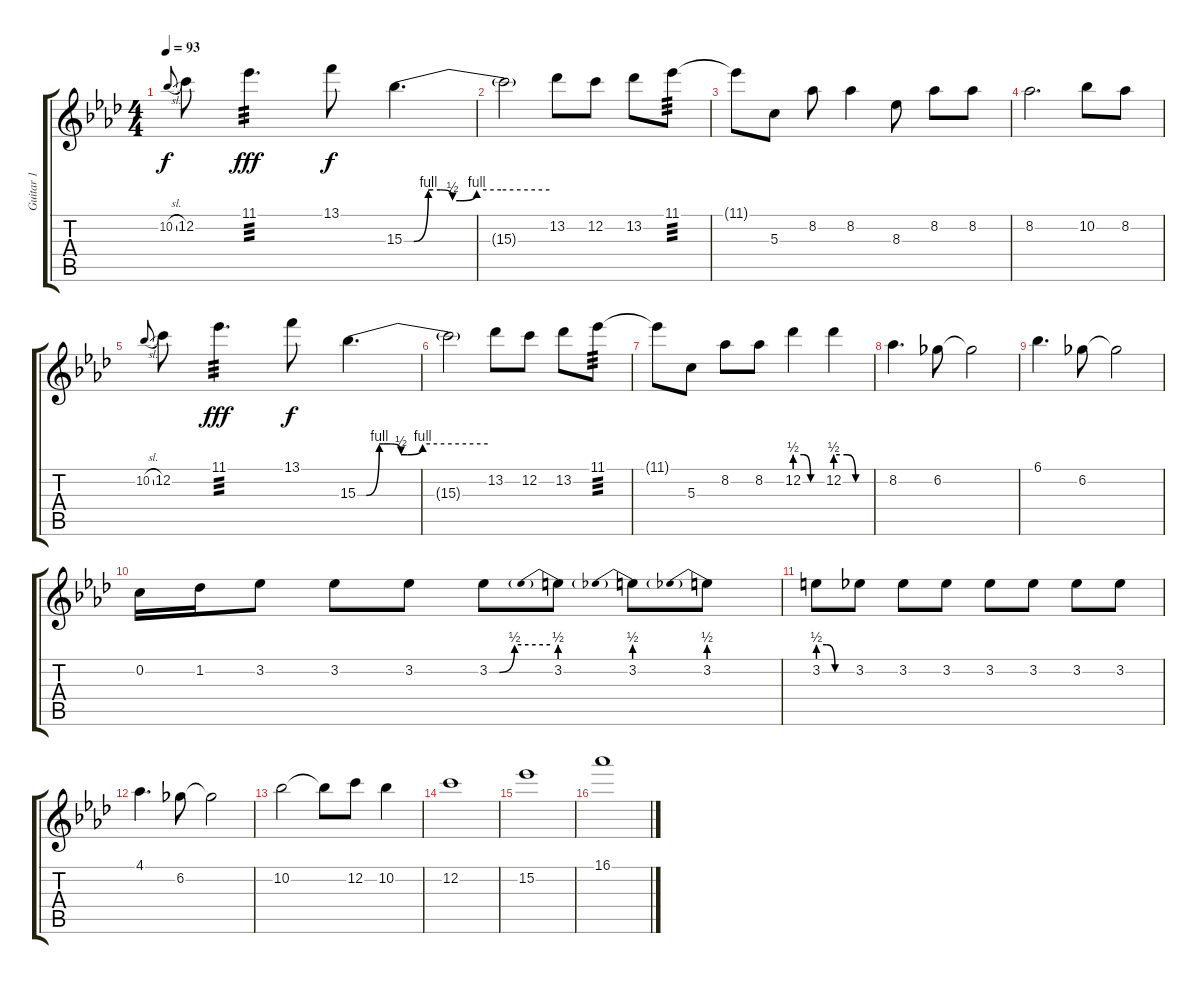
\track ("Guitar 1" "Guitar 1") {instrument distortionguitar}
\staff {score tabs}
\tuning (E4 C4 G3 C3 G2 C2) {hide}
\ts (4 4)
\tempo 93
\clef g2
\ks ab
10.2{sl}.8{gr onbeat dy f} 12.2.8 11.1.4{d tp 3 dy fff} 13.1.8{dy f} 15.3{be (custom 0 0 4 0 10 4 12 4 15 4 20 2 23 2 30 4 40 4 60 4)}.4{d} |
15.3{t}.2 13.2.8 12.2.8 13.2.8 11.1.8{tp 3} |
11.1{t}.8 5.3.8 8.2.8 8.2.4 8.3.8 8.2.8 8.2.8 |
8.2.2{d} 10.2.8 8.2.8 |
10.2{sl}.8{gr onbeat} 12.2.8 11.1.4{d tp 3 dy fff} 13.1.8{dy f} 15.3{be (custom 0 0 4 0 10 4 12 4 15 4 20 2 23 2 30 4 40 4 60 4)}.4{d} |
15.3{t}.2 13.2.8 12.2.8 13.2.8 11.1.8{tp 3} |
11.1{t}.8 5.3.8 8.2.8 8.2.8 12.2{be (custom 0 2 20 2 35 0 60 0)}.4 12.2{be (custom 0 2 20 2 35 0 60 0)}.4 |
8.2.4{d} 6.2.8 6.2{t}.2 |
6.1.4{d} 6.2.8 6.2{t}.2 |
0.2.16 1.2.16 3.2.8 3.2.8 3.2.8 3.2{be (custom 0 0 10 0 25 2 60 2)}.8 3.2{be (prebend 0 2 60 2)}.8 3.2{be (prebend 0 2 60 2)}.8 3.2{be (prebend 0 2 60 2)}.8 |
3.2{be (custom 0 2 15 2 30 0 60 0)}.8 3.2.8 3.2.8 3.2.8 3.2.8 3.2.8 3.2.8 3.2.8 |
4.1.4{d} 6.2.8 6.2{t}.2 |
10.2.2 10.2{t}.8 12.2.8 10.2.4 |
12.2.1 |
15.2.1 |
16.1.1
